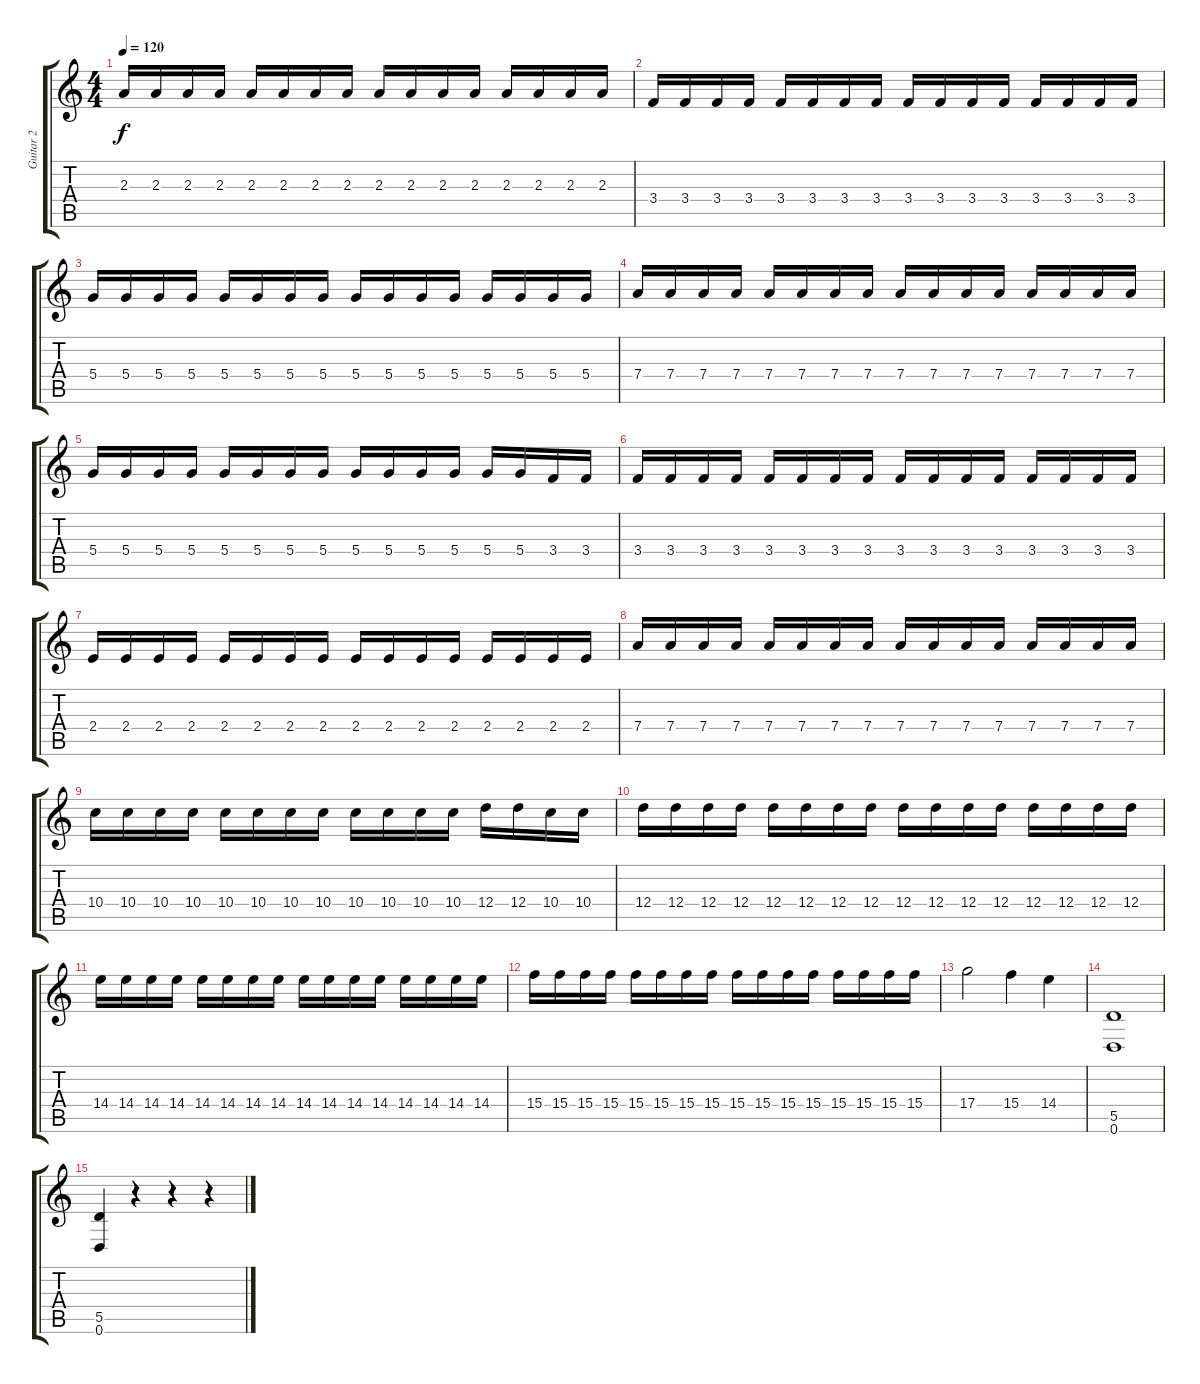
\track ("Guitar 2" "Guitar 2") {instrument distortionguitar}
\staff {score tabs}
\tuning (E4 B3 G3 D3 A2 D2) {hide}
\ts (4 4)
\tempo 120
\clef g2
\ks c
2.3.16{dy f} 2.3.16 2.3.16 2.3.16 2.3.16 2.3.16 2.3.16 2.3.16 2.3.16 2.3.16 2.3.16 2.3.16 2.3.16 2.3.16 2.3.16 2.3.16 |
3.4.16 3.4.16 3.4.16 3.4.16 3.4.16 3.4.16 3.4.16 3.4.16 3.4.16 3.4.16 3.4.16 3.4.16 3.4.16 3.4.16 3.4.16 3.4.16 |
5.4.16 5.4.16 5.4.16 5.4.16 5.4.16 5.4.16 5.4.16 5.4.16 5.4.16 5.4.16 5.4.16 5.4.16 5.4.16 5.4.16 5.4.16 5.4.16 |
7.4.16 7.4.16 7.4.16 7.4.16 7.4.16 7.4.16 7.4.16 7.4.16 7.4.16 7.4.16 7.4.16 7.4.16 7.4.16 7.4.16 7.4.16 7.4.16 |
5.4.16 5.4.16 5.4.16 5.4.16 5.4.16 5.4.16 5.4.16 5.4.16 5.4.16 5.4.16 5.4.16 5.4.16 5.4.16 5.4.16 3.4.16 3.4.16 |
3.4.16 3.4.16 3.4.16 3.4.16 3.4.16 3.4.16 3.4.16 3.4.16 3.4.16 3.4.16 3.4.16 3.4.16 3.4.16 3.4.16 3.4.16 3.4.16 |
2.4.16 2.4.16 2.4.16 2.4.16 2.4.16 2.4.16 2.4.16 2.4.16 2.4.16 2.4.16 2.4.16 2.4.16 2.4.16 2.4.16 2.4.16 2.4.16 |
7.4.16 7.4.16 7.4.16 7.4.16 7.4.16 7.4.16 7.4.16 7.4.16 7.4.16 7.4.16 7.4.16 7.4.16 7.4.16 7.4.16 7.4.16 7.4.16 |
10.4.16 10.4.16 10.4.16 10.4.16 10.4.16 10.4.16 10.4.16 10.4.16 10.4.16 10.4.16 10.4.16 10.4.16 12.4.16 12.4.16 10.4.16 10.4.16 |
12.4.16 12.4.16 12.4.16 12.4.16 12.4.16 12.4.16 12.4.16 12.4.16 12.4.16 12.4.16 12.4.16 12.4.16 12.4.16 12.4.16 12.4.16 12.4.16 |
14.4.16 14.4.16 14.4.16 14.4.16 14.4.16 14.4.16 14.4.16 14.4.16 14.4.16 14.4.16 14.4.16 14.4.16 14.4.16 14.4.16 14.4.16 14.4.16 |
15.4.16 15.4.16 15.4.16 15.4.16 15.4.16 15.4.16 15.4.16 15.4.16 15.4.16 15.4.16 15.4.16 15.4.16 15.4.16 15.4.16 15.4.16 15.4.16 |
17.4.2 15.4.4 14.4.4 |
(5.5 0.6).1 |
(5.5 0.6).4 r.4 r.4 r.4
